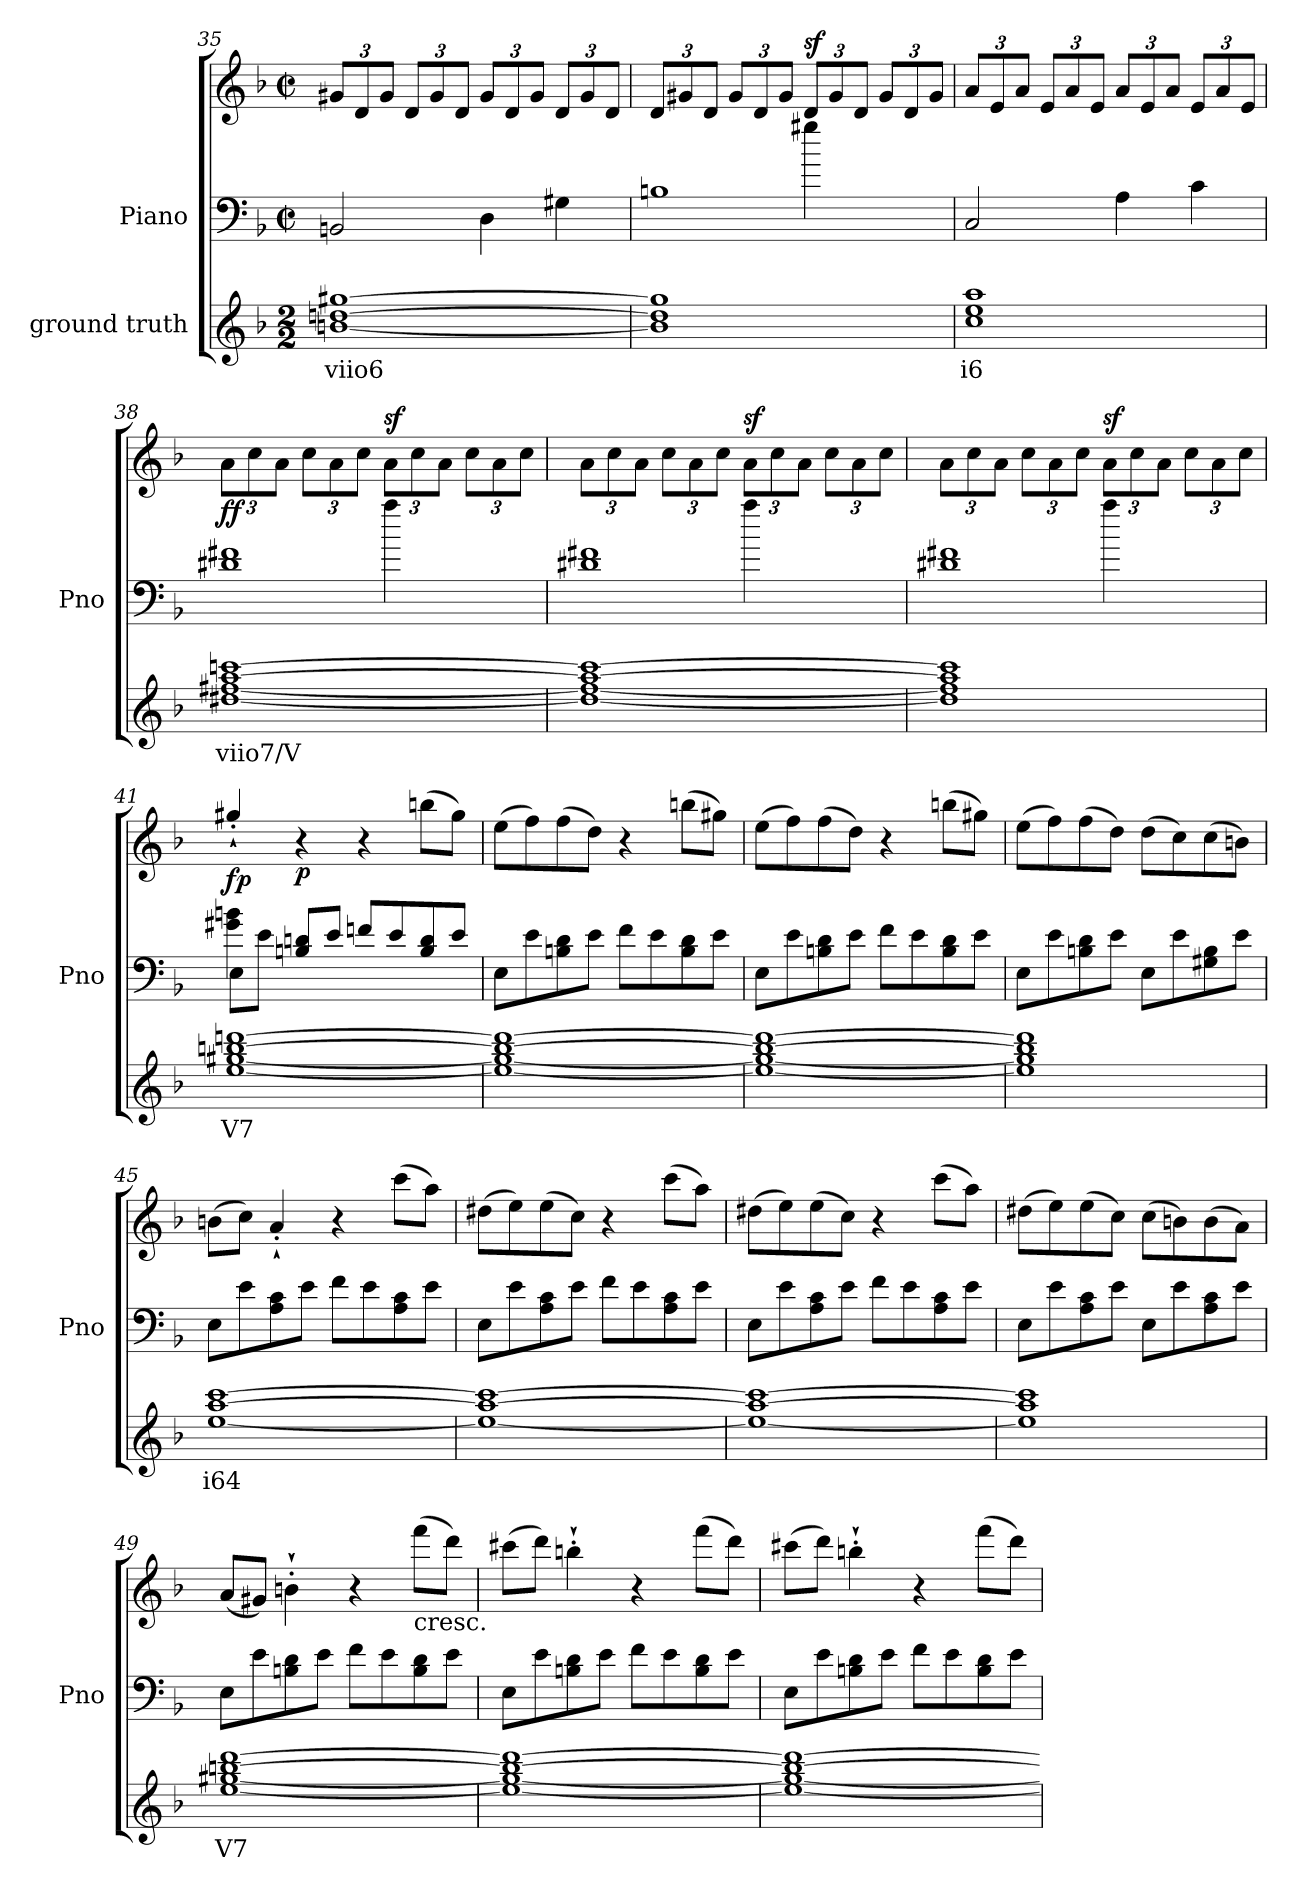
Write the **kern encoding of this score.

**kern	**text	**kern	**kern	**dynam
*part2	*part2	*part1	*part1	*part1
*staff3	*staff3	*staff2	*staff1	*staff1/2
*I"ground truth	*	*I"Piano	*	*
*	*	*I'Pno	*	*
*	*	*clefF4	*clefG2	*
*k[b-]	*	*k[b-]	*k[b-]	*
*d:	*	*F:	*F:	*
*M2/2	*	*M2/2	*M2/2	*
*	*	*met(c|)	*met(c|)	*
=35	=35	=35	=35	=35
*	*	*	*Xbrackettup	*
[1bn [1ddn [1gg#X	viio6	2BBn/	12g#X/L	.
.	.	.	12d/	.
.	.	.	12g#/J	.
.	.	.	12d/L	.
.	.	.	12g#/	.
.	.	.	12d/J	.
.	.	4D\	12g#/L	.
.	.	.	12d/	.
.	.	.	12g#/J	.
.	.	4G#X\	12d/L	.
.	.	.	12g#/	.
.	.	.	12d/J	.
=36	=36	=36	=36	=36
*	*	*^	*^	*
1b] 1dd] 1gg#]	.	1Bn	2ryy	12d/L	2ryy	.
.	.	.	.	12g#X/	.	.
.	.	.	.	12d/J	.	.
.	.	.	.	12g#/L	.	.
.	.	.	.	12d/	.	.
.	.	.	.	12g#/J	.	.
!	!	!	!	!	!	!LO:DY:a
.	.	.	4gg#X\	12d/L	4ryy	sf
.	.	.	.	12g#/	.	.
.	.	.	.	12d/J	.	.
.	.	.	4ryy	12g#/L	4ryy	.
.	.	.	.	12d/	.	.
.	.	.	.	12g#/J	.	.
*	*	*v	*v	*	*	*
*	*	*	*v	*v	*
!!LO:PB:g=z
=37	=37	=37	=37	=37
1cc 1ee 1aa	i6	2C/	12a/L	.
.	.	.	12e/	.
.	.	.	12a/J	.
.	.	.	12e/L	.
.	.	.	12a/	.
.	.	.	12e/J	.
.	.	4A\	12a/L	.
.	.	.	12e/	.
.	.	.	12a/J	.
.	.	4c\	12e/L	.
.	.	.	12a/	.
.	.	.	12e/J	.
=38	=38	=38	=38	=38
*	*	*^	*^	*
!	!	!	!	!	!	!LO:DY:b
[1dd#X [1ff#X [1aa [1cccn	viio7/V	1d#X 1f#X	2ryy	12a\L	2ryy	ff
.	.	.	.	12cc\	.	.
.	.	.	.	12a\J	.	.
.	.	.	.	12cc\L	.	.
.	.	.	.	12a\	.	.
.	.	.	.	12cc\J	.	.
!	!	!	!	!	!	!LO:DY:a
.	.	.	4aa\	12a\L	4ryy	sf
.	.	.	.	12cc\	.	.
.	.	.	.	12a\J	.	.
.	.	.	4ryy	12cc\L	4ryy	.
.	.	.	.	12a\	.	.
.	.	.	.	12cc\J	.	.
=39	=39	=39	=39	=39	=39	=39
1dd#_ 1ff#_ 1aa_ 1ccc_	.	1d#X 1f#X	2ryy	12a\L	2ryy	.
.	.	.	.	12cc\	.	.
.	.	.	.	12a\J	.	.
.	.	.	.	12cc\L	.	.
.	.	.	.	12a\	.	.
.	.	.	.	12cc\J	.	.
!	!	!	!	!	!	!LO:DY:a
.	.	.	4aa\	12a\L	4ryy	sf
.	.	.	.	12cc\	.	.
.	.	.	.	12a\J	.	.
.	.	.	4ryy	12cc\L	4ryy	.
.	.	.	.	12a\	.	.
.	.	.	.	12cc\J	.	.
!!LO:LB:g=z	!!
=40	=40	=40	=40	=40	=40	=40
1dd#] 1ff#] 1aa] 1ccc]	.	1d#X 1f#X	2ryy	12a\L	2ryy	.
.	.	.	.	12cc\	.	.
.	.	.	.	12a\J	.	.
.	.	.	.	12cc\L	.	.
.	.	.	.	12a\	.	.
.	.	.	.	12cc\J	.	.
!	!	!	!	!	!	!LO:DY:a
.	.	.	4aa\	12a\L	4ryy	sf
.	.	.	.	12cc\	.	.
.	.	.	.	12a\J	.	.
.	.	.	4ryy	12cc\L	4ryy	.
.	.	.	.	12a\	.	.
.	.	.	.	12cc\J	.	.
=41	=41	=41	=41	=41	=41	=41
!	!	!	!	!	!	!LO:DY:b
[1ee [1gg#X [1bbn [1dddn	V7	4g#X\ 4bn\	8E\L	4gg#X'`/	4ryy	fp
.	.	.	8e\J	.	.	.
!	!	!	!	!	!	!LO:DY:b
.	.	8Bn/ 8dn/L	2.ryy	4r	2.ryy	p
.	.	8e/J	.	.	.	.
.	.	8fn/L	.	4r	.	.
.	.	8e/	.	.	.	.
.	.	8B/ 8d/	.	(>8bbn\L	.	.
.	.	8e/J	.	8gg#\J)	.	.
*	*	*v	*v	*	*	*
*	*	*	*v	*v	*
=42	=42	=42	=42	=42
1ee_ 1gg#_ 1bb_ 1ddd_	.	8E\L	(>8ee\L	.
.	.	8e\	8ff\)	.
.	.	8Bn\ 8d\	(>8ff\	.
.	.	8e\J	8dd\J)	.
.	.	8f\L	4r	.
.	.	8e\	.	.
.	.	8B\ 8d\	(>8bbn\L	.
.	.	8e\J	8gg#X\J)	.
!!LO:LB:g=z
=43	=43	=43	=43	=43
1ee_ 1gg#_ 1bb_ 1ddd_	.	8E\L	(>8ee\L	.
.	.	8e\	8ff\)	.
.	.	8Bn\ 8d\	(>8ff\	.
.	.	8e\J	8dd\J)	.
.	.	8f\L	4r	.
.	.	8e\	.	.
.	.	8B\ 8d\	(>8bbn\L	.
.	.	8e\J	8gg#X\J)	.
=44	=44	=44	=44	=44
1ee] 1gg#] 1bb] 1ddd]	.	8E\L	(>8ee\L	.
.	.	8e\	8ff\)	.
.	.	8Bn\ 8d\	(>8ff\	.
.	.	8e\J	8dd\J)	.
.	.	8E\L	(>8dd\L	.
.	.	8e\	8cc\)	.
.	.	8G#X\ 8B\	(>8cc\	.
.	.	8e\J	8bn\J)	.
=45	=45	=45	=45	=45
[1ee [1aa [1ccc	i64	8E\L	(>8bn\L	.
.	.	8e\	8cc\J)	.
.	.	8A\ 8c\	4a'`/	.
.	.	8e\J	.	.
.	.	8f\L	4r	.
.	.	8e\	.	.
.	.	8A\ 8c\	(>8ccc\L	.
.	.	8e\J	8aa\J)	.
=46	=46	=46	=46	=46
1ee_ 1aa_ 1ccc_	.	8E\L	(>8dd#X\L	.
.	.	8e\	8ee\)	.
.	.	8A\ 8c\	(>8ee\	.
.	.	8e\J	8cc\J)	.
.	.	8f\L	4r	.
.	.	8e\	.	.
.	.	8A\ 8c\	(>8ccc\L	.
.	.	8e\J	8aa\J)	.
!!LO:LB:g=z
=47	=47	=47	=47	=47
1ee_ 1aa_ 1ccc_	.	8E\L	(>8dd#X\L	.
.	.	8e\	8ee\)	.
.	.	8A\ 8c\	(>8ee\	.
.	.	8e\J	8cc\J)	.
.	.	8f\L	4r	.
.	.	8e\	.	.
.	.	8A\ 8c\	(>8ccc\L	.
.	.	8e\J	8aa\J)	.
=48	=48	=48	=48	=48
1ee] 1aa] 1ccc]	.	8E\L	(>8dd#X\L	.
.	.	8e\	8ee\)	.
.	.	8A\ 8c\	(>8ee\	.
.	.	8e\J	8cc\J)	.
.	.	8E\L	(>8cc\L	.
.	.	8e\	8bn\)	.
.	.	8A\ 8c\	(>8b\	.
.	.	8e\J	8a\J)	.
=49	=49	=49	=49	=49
[1ee [1gg#X [1bbn [1ddd	V7	8E\L	(<8a/L	.
.	.	8e\	8g#X/J)	.
.	.	8Bn\ 8d\	4bn'`\	.
.	.	8e\J	.	.
.	.	8f\L	4r	.
.	.	8e\	.	.
!	!	!	!LO:TX:b:t=cresc.	!
.	.	8B\ 8d\	(>8fff\L	.
.	.	8e\J	8ddd\J)	.
=50	=50	=50	=50	=50
1ee_ 1gg#_ 1bb_ 1ddd_	.	8E\L	(>8ccc#X\L	.
.	.	8e\	8ddd\J)	.
.	.	8Bn\ 8d\	4bbn'`\	.
.	.	8e\J	.	.
.	.	8f\L	4r	.
.	.	8e\	.	.
.	.	8B\ 8d\	(>8fff\L	.
.	.	8e\J	8ddd\J)	.
!!LO:LB:g=z
=51	=51	=51	=51	=51
1ee_ 1gg#_ 1bb_ 1ddd_	.	8E\L	(>8ccc#X\L	.
.	.	8e\	8ddd\J)	.
.	.	8Bn\ 8d\	4bbn'`\	.
.	.	8e\J	.	.
.	.	8f\L	4r	.
.	.	8e\	.	.
.	.	8B\ 8d\	(>8fff\L	.
.	.	8e\J	8ddd\J)	.
=	=	=	=	=
*-	*-	*-	*-	*-
